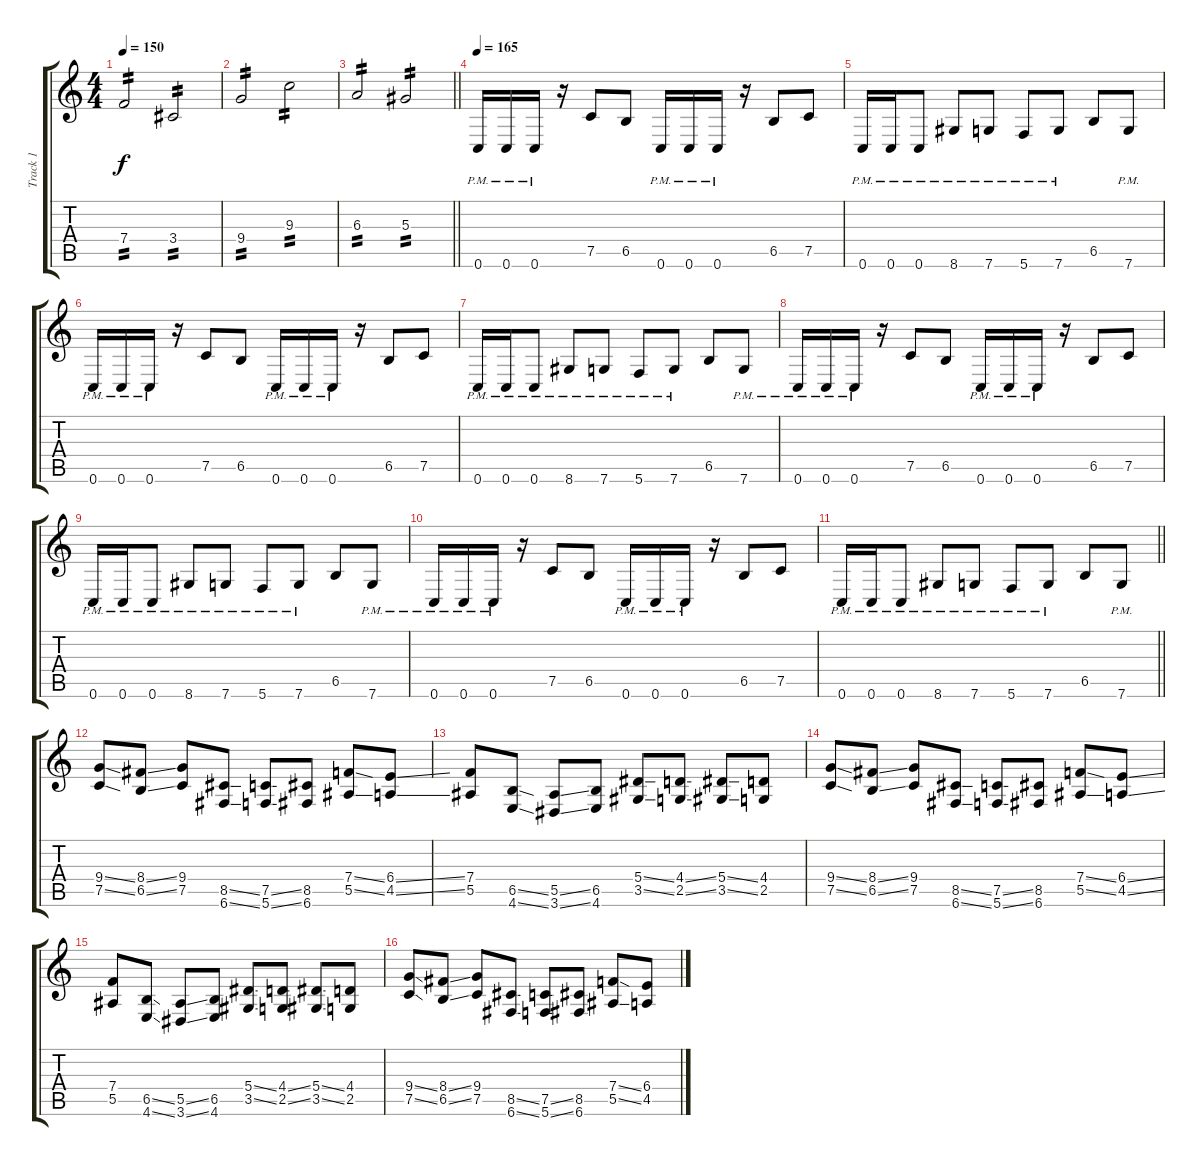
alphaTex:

\track ("Track 1" "Track 1") {instrument distortionguitar}
\staff {score tabs}
\tuning (C4 G3 Eb3 Bb2 F2 C2) {hide}
\ts (4 4)
\tempo 150
\clef g2
\ks c
7.4.2{tp 2 dy f} 3.4.2{tp 2} |
9.4.2{tp 2} 9.3.2{tp 2} |
\barLineRight lightlight
6.3.2{tp 2} 5.3.2{tp 2} |
\tempo 165
0.6{pm}.16 0.6{pm}.16 0.6{pm}.16 r.16 7.5.8 6.5.8 0.6{pm}.16 0.6{pm}.16 0.6{pm}.16 r.16 6.5.8 7.5.8 |
0.6{pm}.16 0.6{pm}.16 0.6{pm}.8 8.6{pm}.8 7.6{pm}.8 5.6{pm}.8 7.6{pm}.8 6.5.8 7.6{pm}.8 |
0.6{pm}.16 0.6{pm}.16 0.6{pm}.16 r.16 7.5.8 6.5.8 0.6{pm}.16 0.6{pm}.16 0.6{pm}.16 r.16 6.5.8 7.5.8 |
0.6{pm}.16 0.6{pm}.16 0.6{pm}.8 8.6{pm}.8 7.6{pm}.8 5.6{pm}.8 7.6{pm}.8 6.5.8 7.6{pm}.8 |
0.6{pm}.16 0.6{pm}.16 0.6{pm}.16 r.16 7.5.8 6.5.8 0.6{pm}.16 0.6{pm}.16 0.6{pm}.16 r.16 6.5.8 7.5.8 |
0.6{pm}.16 0.6{pm}.16 0.6{pm}.8 8.6{pm}.8 7.6{pm}.8 5.6{pm}.8 7.6{pm}.8 6.5.8 7.6{pm}.8 |
0.6{pm}.16 0.6{pm}.16 0.6{pm}.16 r.16 7.5.8 6.5.8 0.6{pm}.16 0.6{pm}.16 0.6{pm}.16 r.16 6.5.8 7.5.8 |
\barLineRight lightlight
0.6{pm}.16 0.6{pm}.16 0.6{pm}.8 8.6{pm}.8 7.6{pm}.8 5.6{pm}.8 7.6{pm}.8 6.5.8 7.6{pm}.8 |
(9.4{ss} 7.5{ss}).8 (8.4{ss} 6.5{ss}).8 (9.4 7.5).8 (8.5{ss} 6.6{ss}).8 (7.5{ss} 5.6{ss}).8 (8.5 6.6).8 (7.4{ss} 5.5{ss}).8 (6.4{ss} 4.5{ss}).8 |
(7.4 5.5).8 (6.5{ss} 4.6{ss}).8 (5.5{ss} 3.6{ss}).8 (6.5 4.6).8 (5.4{ss} 3.5{ss}).8 (4.4{ss} 2.5{ss}).8 (5.4{ss} 3.5{ss}).8 (4.4 2.5).8 |
(9.4{ss} 7.5{ss}).8 (8.4{ss} 6.5{ss}).8 (9.4 7.5).8 (8.5{ss} 6.6{ss}).8 (7.5{ss} 5.6{ss}).8 (8.5 6.6).8 (7.4{ss} 5.5{ss}).8 (6.4{ss} 4.5{ss}).8 |
(7.4 5.5).8 (6.5{ss} 4.6{ss}).8 (5.5{ss} 3.6{ss}).8 (6.5 4.6).8 (5.4{ss} 3.5{ss}).8 (4.4{ss} 2.5{ss}).8 (5.4{ss} 3.5{ss}).8 (4.4 2.5).8 |
(9.4{ss} 7.5{ss}).8 (8.4{ss} 6.5{ss}).8 (9.4 7.5).8 (8.5{ss} 6.6{ss}).8 (7.5{ss} 5.6{ss}).8 (8.5 6.6).8 (7.4{ss} 5.5{ss}).8 (6.4{ss} 4.5{ss}).8
